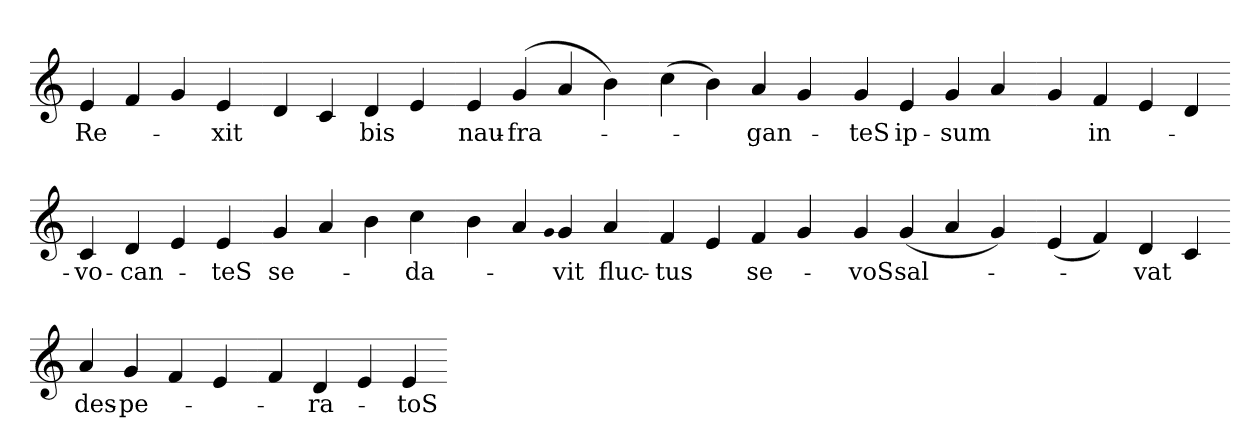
**kern	**text
*part1	*part1
*staff1	*staff1
*clefG2	*
=	=
4e	Re-
4f	.
4g	.
4e	xit
=-	=-
4d	.
4c	.
4d	bis
4e	.
=-	=-
4e	nau-
(>4g	fra-
4a	.
4b)	.
=-	=-
(>4cc	.
4b)	.
4a	gan-
4g	.
=-	=-
4g	teS
4e	ip-
4g	sum
4a	.
=-	=-
4g	.
4f	in-
4e	.
4d	.
=-	=-
4c	vo-
4d	can-
4e	.
4e	teS
=-	=-
4g	se-
4a	.
4b	.
4cc	da-
=-	=-
4b	.
4a	.
qg	.
4g	vit
4a	fluc-
=-	=-
4f	tus
4e	.
4f	se-
4g	.
=-	=-
4g	voS
(>4g	sal-
4a	.
4g)	.
=-	=-
(>4e	.
4f)	.
4d	vat
4c	.
=-	=-
4a	des-
4g	pe-
4f	.
4e	.
=-	=-
4f	.
4d	ra-
4e	.
4e	toS
=-	=-
*-	*-
